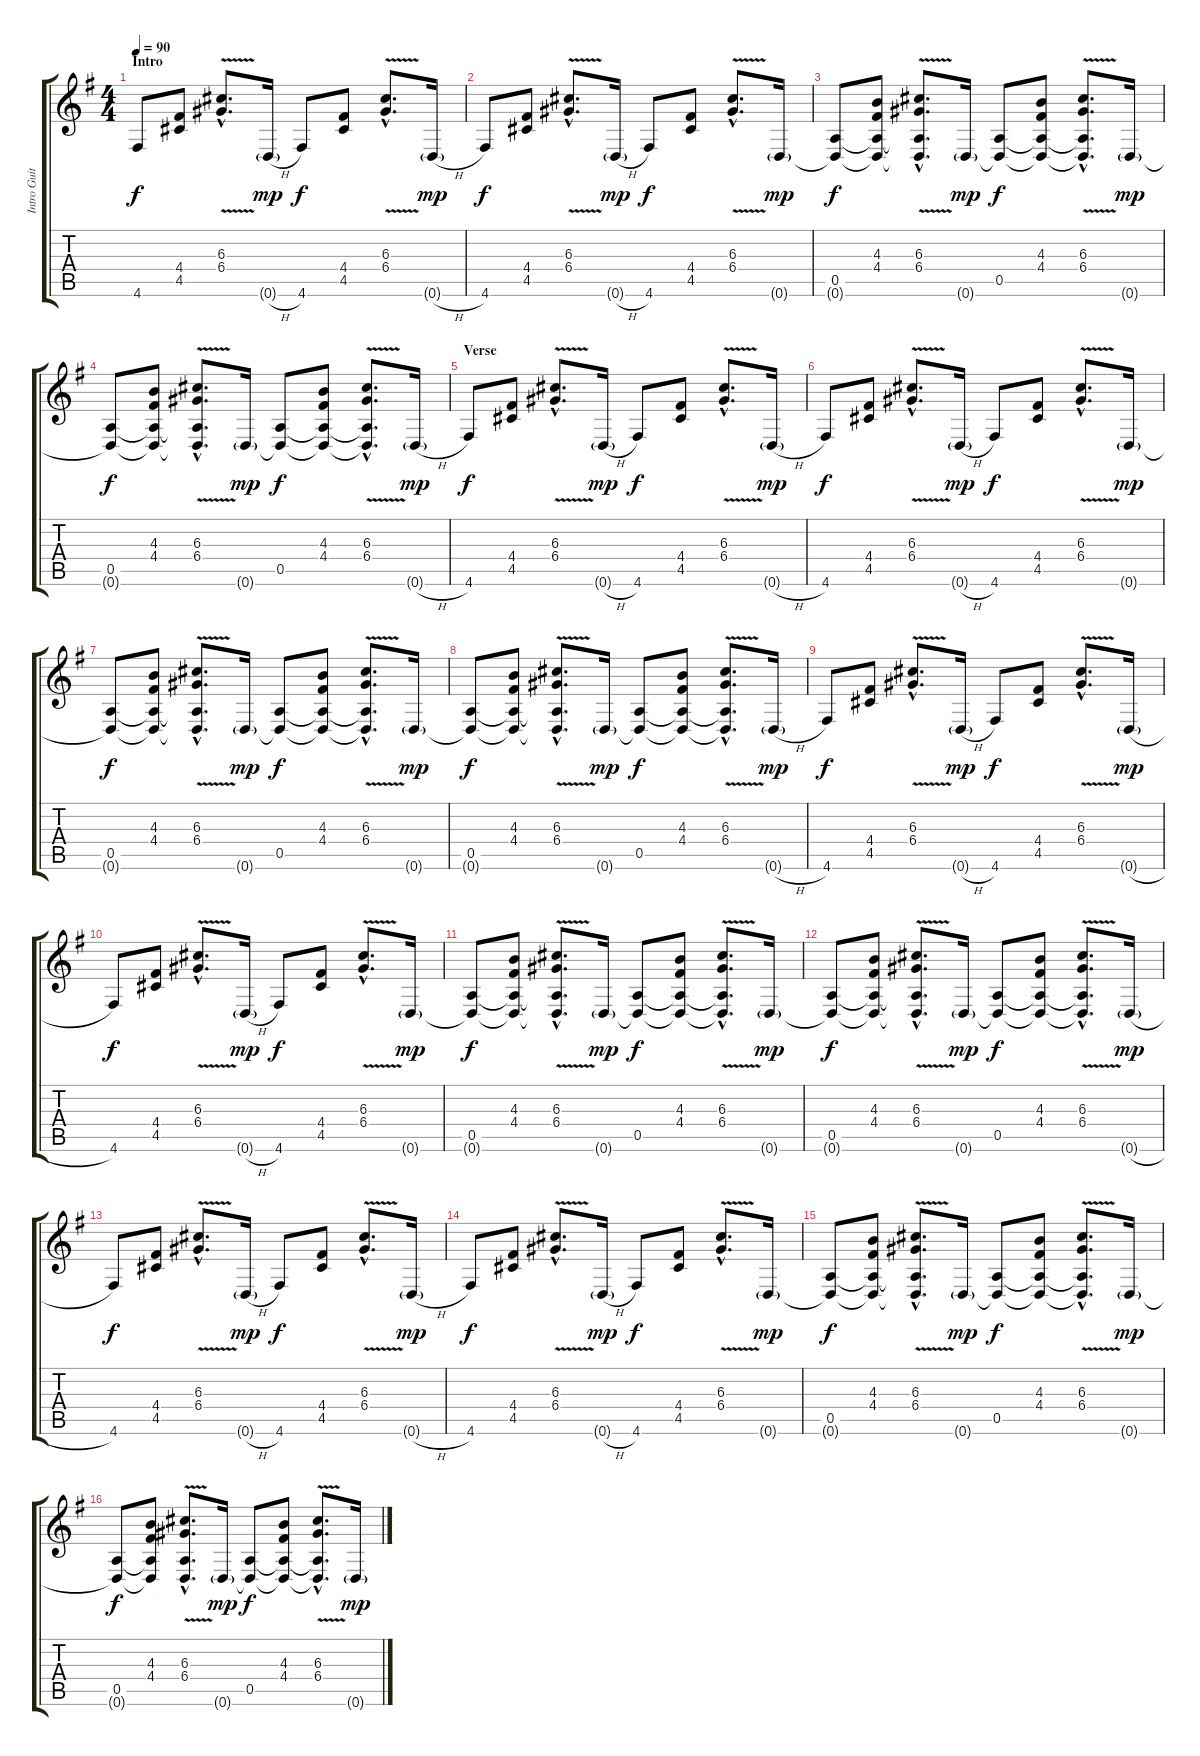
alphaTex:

\track ("Intro Guitar (Acoustic Effect)" "Intro Guit") {instrument acousticguitarnylon}
\staff {score tabs}
\tuning (E4 B3 G3 D3 A2 D2) {hide}
\ts (4 4)
\section ("" "Intro")
\tempo 90
\clef g2
\ks g
4.6.8{dy f instrument acousticguitarnylon} (4.4 4.5).8 (6.3{v hac} 6.4{v hac}).8{d} 0.6{h g}.16{dy mp} 4.6.8{dy f} (4.4 4.5).8 (6.3{v hac} 6.4{v hac}).8{d} 0.6{h g}.16{dy mp} |
4.6.8{dy f} (4.4 4.5).8 (6.3{v hac} 6.4{v hac}).8{d} 0.6{h g}.16{dy mp} 4.6.8{dy f} (4.4 4.5).8 (6.3{v hac} 6.4{v hac}).8{d} 0.6{g}.16{dy mp} |
(0.5 0.6{t}).8{dy f} (4.3 4.4 0.5{t} 0.6{t}).8 (6.3{v hac} 6.4{v hac} 0.5{hac t} 0.6{hac t}).8{d} 0.6{g}.16{dy mp} (0.5 0.6{t}).8{dy f} (4.3 4.4 0.5{t} 0.6{t}).8 (6.3{v hac} 6.4{v hac} 0.5{hac t} 0.6{hac t}).8{d} 0.6{g}.16{dy mp} |
(0.5 0.6{t}).8{dy f} (4.3 4.4 0.5{t} 0.6{t}).8 (6.3{v hac} 6.4{v hac} 0.5{hac t} 0.6{hac t}).8{d} 0.6{g}.16{dy mp} (0.5 0.6{t}).8{dy f} (4.3 4.4 0.5{t} 0.6{t}).8 (6.3{v hac} 6.4{v hac} 0.5{hac t} 0.6{hac t}).8{d} 0.6{h g}.16{dy mp} |
\section ("" "Verse")
4.6.8{dy f} (4.4 4.5).8 (6.3{v hac} 6.4{v hac}).8{d} 0.6{h g}.16{dy mp} 4.6.8{dy f} (4.4 4.5).8 (6.3{v hac} 6.4{v hac}).8{d} 0.6{h g}.16{dy mp} |
4.6.8{dy f} (4.4 4.5).8 (6.3{v hac} 6.4{v hac}).8{d} 0.6{h g}.16{dy mp} 4.6.8{dy f} (4.4 4.5).8 (6.3{v hac} 6.4{v hac}).8{d} 0.6{g}.16{dy mp} |
(0.5 0.6{t}).8{dy f} (4.3 4.4 0.5{t} 0.6{t}).8 (6.3{v hac} 6.4{v hac} 0.5{hac t} 0.6{hac t}).8{d} 0.6{g}.16{dy mp} (0.5 0.6{t}).8{dy f} (4.3 4.4 0.5{t} 0.6{t}).8 (6.3{v hac} 6.4{v hac} 0.5{hac t} 0.6{hac t}).8{d} 0.6{g}.16{dy mp} |
(0.5 0.6{t}).8{dy f} (4.3 4.4 0.5{t} 0.6{t}).8 (6.3{v hac} 6.4{v hac} 0.5{hac t} 0.6{hac t}).8{d} 0.6{g}.16{dy mp} (0.5 0.6{t}).8{dy f} (4.3 4.4 0.5{t} 0.6{t}).8 (6.3{v hac} 6.4{v hac} 0.5{hac t} 0.6{hac t}).8{d} 0.6{h g}.16{dy mp} |
4.6.8{dy f} (4.4 4.5).8 (6.3{v hac} 6.4{v hac}).8{d} 0.6{h g}.16{dy mp} 4.6.8{dy f} (4.4 4.5).8 (6.3{v hac} 6.4{v hac}).8{d} 0.6{h g}.16{dy mp} |
4.6.8{dy f} (4.4 4.5).8 (6.3{v hac} 6.4{v hac}).8{d} 0.6{h g}.16{dy mp} 4.6.8{dy f} (4.4 4.5).8 (6.3{v hac} 6.4{v hac}).8{d} 0.6{g}.16{dy mp} |
(0.5 0.6{t}).8{dy f} (4.3 4.4 0.5{t} 0.6{t}).8 (6.3{v hac} 6.4{v hac} 0.5{hac t} 0.6{hac t}).8{d} 0.6{g}.16{dy mp} (0.5 0.6{t}).8{dy f} (4.3 4.4 0.5{t} 0.6{t}).8 (6.3{v hac} 6.4{v hac} 0.5{hac t} 0.6{hac t}).8{d} 0.6{g}.16{dy mp} |
(0.5 0.6{t}).8{dy f} (4.3 4.4 0.5{t} 0.6{t}).8 (6.3{v hac} 6.4{v hac} 0.5{hac t} 0.6{hac t}).8{d} 0.6{g}.16{dy mp} (0.5 0.6{t}).8{dy f} (4.3 4.4 0.5{t} 0.6{t}).8 (6.3{v hac} 6.4{v hac} 0.5{hac t} 0.6{hac t}).8{d} 0.6{h g}.16{dy mp} |
4.6.8{dy f} (4.4 4.5).8 (6.3{v hac} 6.4{v hac}).8{d} 0.6{h g}.16{dy mp} 4.6.8{dy f} (4.4 4.5).8 (6.3{v hac} 6.4{v hac}).8{d} 0.6{h g}.16{dy mp} |
4.6.8{dy f} (4.4 4.5).8 (6.3{v hac} 6.4{v hac}).8{d} 0.6{h g}.16{dy mp} 4.6.8{dy f} (4.4 4.5).8 (6.3{v hac} 6.4{v hac}).8{d} 0.6{g}.16{dy mp} |
(0.5 0.6{t}).8{dy f} (4.3 4.4 0.5{t} 0.6{t}).8 (6.3{v hac} 6.4{v hac} 0.5{hac t} 0.6{hac t}).8{d} 0.6{g}.16{dy mp} (0.5 0.6{t}).8{dy f} (4.3 4.4 0.5{t} 0.6{t}).8 (6.3{v hac} 6.4{v hac} 0.5{hac t} 0.6{hac t}).8{d} 0.6{g}.16{dy mp} |
(0.5 0.6{t}).8{dy f} (4.3 4.4 0.5{t} 0.6{t}).8 (6.3{v hac} 6.4{v hac} 0.5{hac t} 0.6{hac t}).8{d} 0.6{g}.16{dy mp} (0.5 0.6{t}).8{dy f} (4.3 4.4 0.5{t} 0.6{t}).8 (6.3{v hac} 6.4{v hac} 0.5{hac t} 0.6{hac t}).8{d} 0.6{h g}.16{dy mp}
